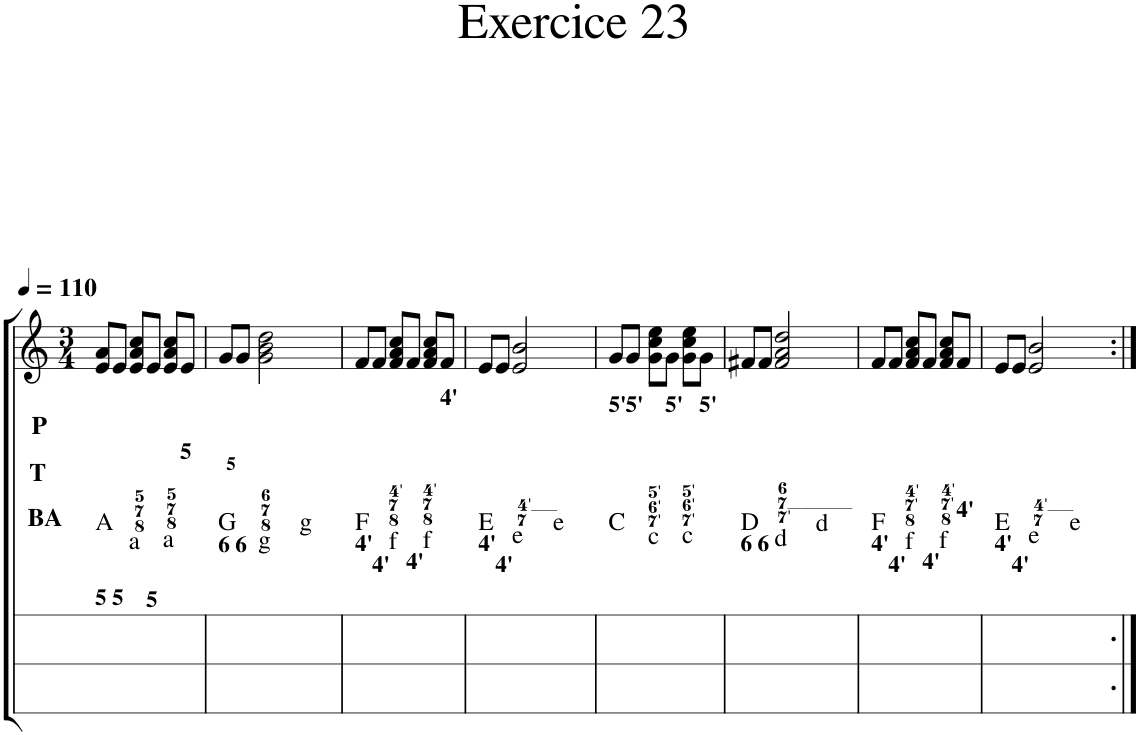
**kern	**kern	**harte
*part2	*part1	*part1
*staff2	*staff1	*
*I"Guitare classique [Tablature]	*I"Accordéon	*
*	*I'Acc	*
*stria3	*	*
*	*clefG2	*
*k[]	*k[]	*
*M3/4	*M3/4	*
*MM110	*MM110	*
=1	=1	=1
!	!LO:TX:b:B:t=P	!
!	!LO:TX:b:B:t=T	!
!	!LO:TX:b:B:t=BA	!
!	!LO:TX:b:t=5	!
2.r	8e/ 8a/L	A:maj
!	!LO:TX:b:t=5	!
.	8e/J	.
.	8e/ 8a/ 8cc/L	A:min
!	!LO:TX:b:t=5	!
.	8e/J	.
.	8e/ 8a/ 8cc/L	A:min
!	!LO:TX:b:t=5	!
.	8e/J	.
=2	=2	=2
!	!LO:TX:b:t=6	!
*	*^	*
2.r	8g</L	2ryy	G:maj
!	!LO:TX:b:t=6	!	!
.	8g/J	.	.
.	2g\ 2b\ 2dd\	.	G:min
.	.	4ryy	G:min
=3	=3	=3	=3
!	!LO:TX:b:t=4'	!	!
*	*v	*v	*
2.r	8f/L	F:maj
!	!LO:TX:b:t=4'	!
.	8f/J	.
.	8f/ 8a/ 8cc/L	F:min
!	!LO:TX:b:t=4'	!
.	8f/J	.
.	8f/ 8a/ 8cc/L	F:min
!	!LO:TX:b:t=4'	!
.	8f/J	.
=4	=4	=4
!	!LO:TX:b:t=4'	!
*	*^	*
2.r	8e/L	2ryy	E:maj
!	!LO:TX:b:t=4'	!	!
.	8e/J	.	.
.	2e/ 2b/	.	E:min
.	.	4ryy	E:min
=5	=5	=5	=5
!	!LO:TX:b:t=5'	!	!
*	*v	*v	*
2.r	8g/L	C:maj
!	!LO:TX:b:t=5'	!
.	8g/J	.
.	8g\ 8cc\ 8ee\L	C:min
!	!LO:TX:b:t=5'	!
.	8g\J	.
.	8g\ 8cc\ 8ee\L	C:min
!	!LO:TX:b:t=5'	!
.	8g\J	.
=6	=6	=6
!	!LO:TX:b:t=6	!
*	*^	*
2.r	8f#X/L	2ryy	D:maj
!	!LO:TX:b:t=6	!	!
.	8f#/J	.	.
.	2f#/ 2a/ 2dd/	.	D:min
.	.	4ryy	D:min
=7	=7	=7	=7
!	!LO:TX:b:t=4'	!	!
*	*v	*v	*
2.r	8f/L	F:maj
!	!LO:TX:b:t=4'	!
.	8f/J	.
.	8f/ 8a/ 8cc/L	F:min
!	!LO:TX:b:t=4'	!
.	8f/J	.
.	8f/ 8a/ 8cc/L	F:min
!	!LO:TX:b:t=4'	!
.	8f/J	.
=8	=8	=8
!	!LO:TX:b:t=4'	!
*	*^	*
2.r	8e/L	2ryy	E:maj
!	!LO:TX:b:t=4'	!	!
.	8e/J	.	.
.	2e/ 2b/	.	E:min
.	.	4ryy	E:min
*	*v	*v	*
=:|!	=:|!	=:|!
*-	*-	*-
